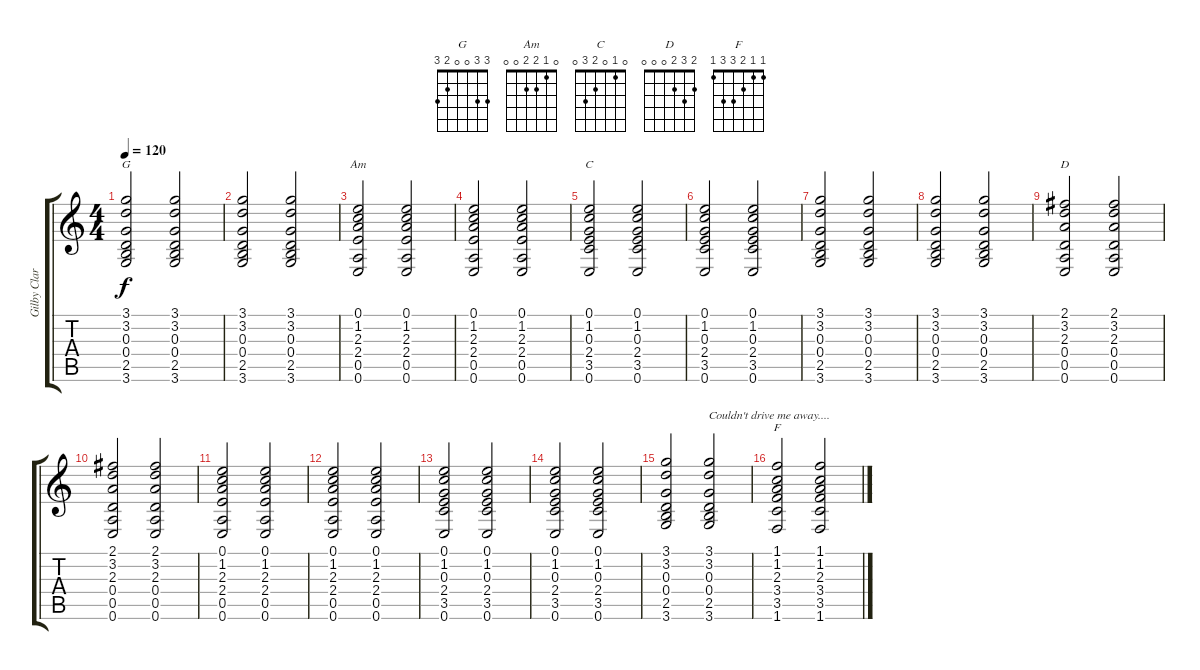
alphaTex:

\track ("Gilby Clarke" "Gilby Clar") {instrument acousticguitarsteel}
\staff {score tabs}
\tuning (E4 B3 G3 D3 A2 E2) {hide}
\chord ("G" 3 3 0 0 2 3)
\chord ("Am" 0 1 2 2 0 0)
\chord ("C" 0 1 0 2 3 0)
\chord ("D" 2 3 2 0 0 0)
\chord ("F" 1 1 2 3 3 1)
\ts (4 4)
\tempo 120
\clef g2
\ks c
(3.1 3.2 0.3 0.4 2.5 3.6).2{ch "G" dy f} (3.1 3.2 0.3 0.4 2.5 3.6).2 |
(3.1 3.2 0.3 0.4 2.5 3.6).2 (3.1 3.2 0.3 0.4 2.5 3.6).2 |
(0.1 1.2 2.3 2.4 0.5 0.6).2{ch "Am"} (0.1 1.2 2.3 2.4 0.5 0.6).2 |
(0.1 1.2 2.3 2.4 0.5 0.6).2 (0.1 1.2 2.3 2.4 0.5 0.6).2 |
(0.1 1.2 0.3 2.4 3.5 0.6).2{ch "C"} (0.1 1.2 0.3 2.4 3.5 0.6).2 |
(0.1 1.2 0.3 2.4 3.5 0.6).2 (0.1 1.2 0.3 2.4 3.5 0.6).2 |
(3.1 3.2 0.3 0.4 2.5 3.6).2 (3.1 3.2 0.3 0.4 2.5 3.6).2 |
(3.1 3.2 0.3 0.4 2.5 3.6).2 (3.1 3.2 0.3 0.4 2.5 3.6).2 |
(2.1 3.2 2.3 0.4 0.5 0.6).2{ch "D"} (2.1 3.2 2.3 0.4 0.5 0.6).2 |
(2.1 3.2 2.3 0.4 0.5 0.6).2 (2.1 3.2 2.3 0.4 0.5 0.6).2 |
(0.1 1.2 2.3 2.4 0.5 0.6).2 (0.1 1.2 2.3 2.4 0.5 0.6).2 |
(0.1 1.2 2.3 2.4 0.5 0.6).2 (0.1 1.2 2.3 2.4 0.5 0.6).2 |
(0.1 1.2 0.3 2.4 3.5 0.6).2 (0.1 1.2 0.3 2.4 3.5 0.6).2 |
(0.1 1.2 0.3 2.4 3.5 0.6).2 (0.1 1.2 0.3 2.4 3.5 0.6).2 |
(3.1 3.2 0.3 0.4 2.5 3.6).2 (3.1 3.2 0.3 0.4 2.5 3.6).2{txt "Couldn't drive me away...."} |
(1.1 1.2 2.3 3.4 3.5 1.6).2{ch "F"} (1.1 1.2 2.3 3.4 3.5 1.6).2
